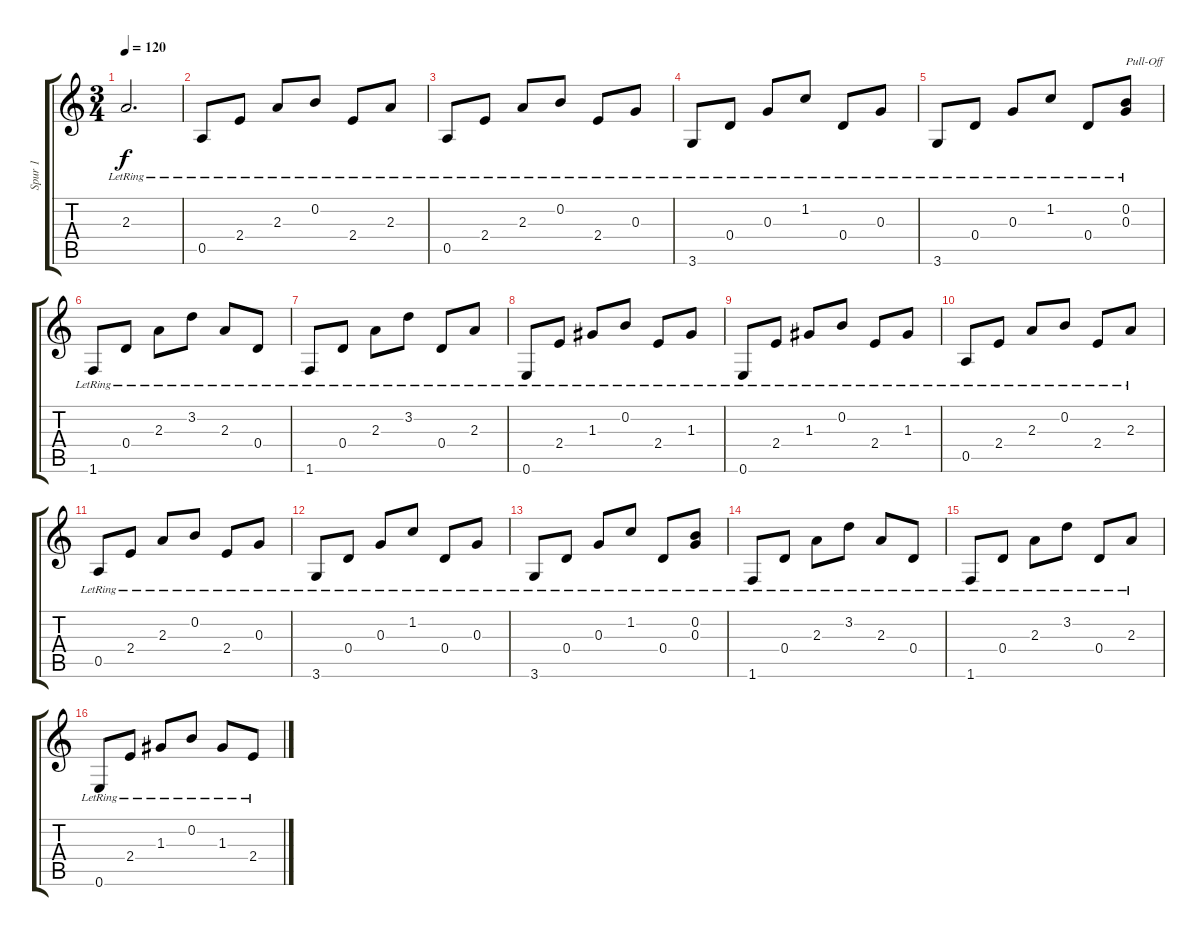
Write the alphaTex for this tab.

\track ("Spur 1" "Spur 1") {instrument acousticguitarsteel}
\staff {score tabs}
\tuning (E4 B3 G3 D3 A2 E2) {hide}
\ts (3 4)
\tempo 120
\clef g2
\ks c
2.3{lr}.2{d dy f} |
0.5{lr}.8 2.4{lr}.8 2.3{lr}.8 0.2{lr}.8 2.4{lr}.8 2.3{lr}.8 |
0.5{lr}.8 2.4{lr}.8 2.3{lr}.8 0.2{lr}.8 2.4{lr}.8 0.3{lr}.8 |
3.6{lr}.8 0.4{lr}.8 0.3{lr}.8 1.2{lr}.8 0.4{lr}.8 0.3{lr}.8 |
3.6{lr}.8 0.4{lr}.8 0.3{lr}.8 1.2{lr}.8 0.4{lr}.8 (0.2{lr} 0.3{lr}).8{txt "Pull-Off"} |
1.6{lr}.8 0.4{lr}.8 2.3{lr}.8 3.2{lr}.8 2.3{lr}.8 0.4{lr}.8 |
1.6{lr}.8 0.4{lr}.8 2.3{lr}.8 3.2{lr}.8 0.4{lr}.8 2.3{lr}.8 |
0.6{lr}.8 2.4{lr}.8 1.3{lr}.8 0.2{lr}.8 2.4{lr}.8 1.3{lr}.8 |
0.6{lr}.8 2.4{lr}.8 1.3{lr}.8 0.2{lr}.8 2.4{lr}.8 1.3{lr}.8 |
0.5{lr}.8 2.4{lr}.8 2.3{lr}.8 0.2{lr}.8 2.4{lr}.8 2.3{lr}.8 |
0.5{lr}.8 2.4{lr}.8 2.3{lr}.8 0.2{lr}.8 2.4{lr}.8 0.3{lr}.8 |
3.6{lr}.8 0.4{lr}.8 0.3{lr}.8 1.2{lr}.8 0.4{lr}.8 0.3{lr}.8 |
3.6{lr}.8 0.4{lr}.8 0.3{lr}.8 1.2{lr}.8 0.4{lr}.8 (0.2{lr} 0.3{lr}).8 |
1.6{lr}.8 0.4{lr}.8 2.3{lr}.8 3.2{lr}.8 2.3{lr}.8 0.4{lr}.8 |
1.6{lr}.8 0.4{lr}.8 2.3{lr}.8 3.2{lr}.8 0.4{lr}.8 2.3{lr}.8 |
0.6{lr}.8 2.4{lr}.8 1.3{lr}.8 0.2{lr}.8 1.3{lr}.8 2.4{lr}.8
